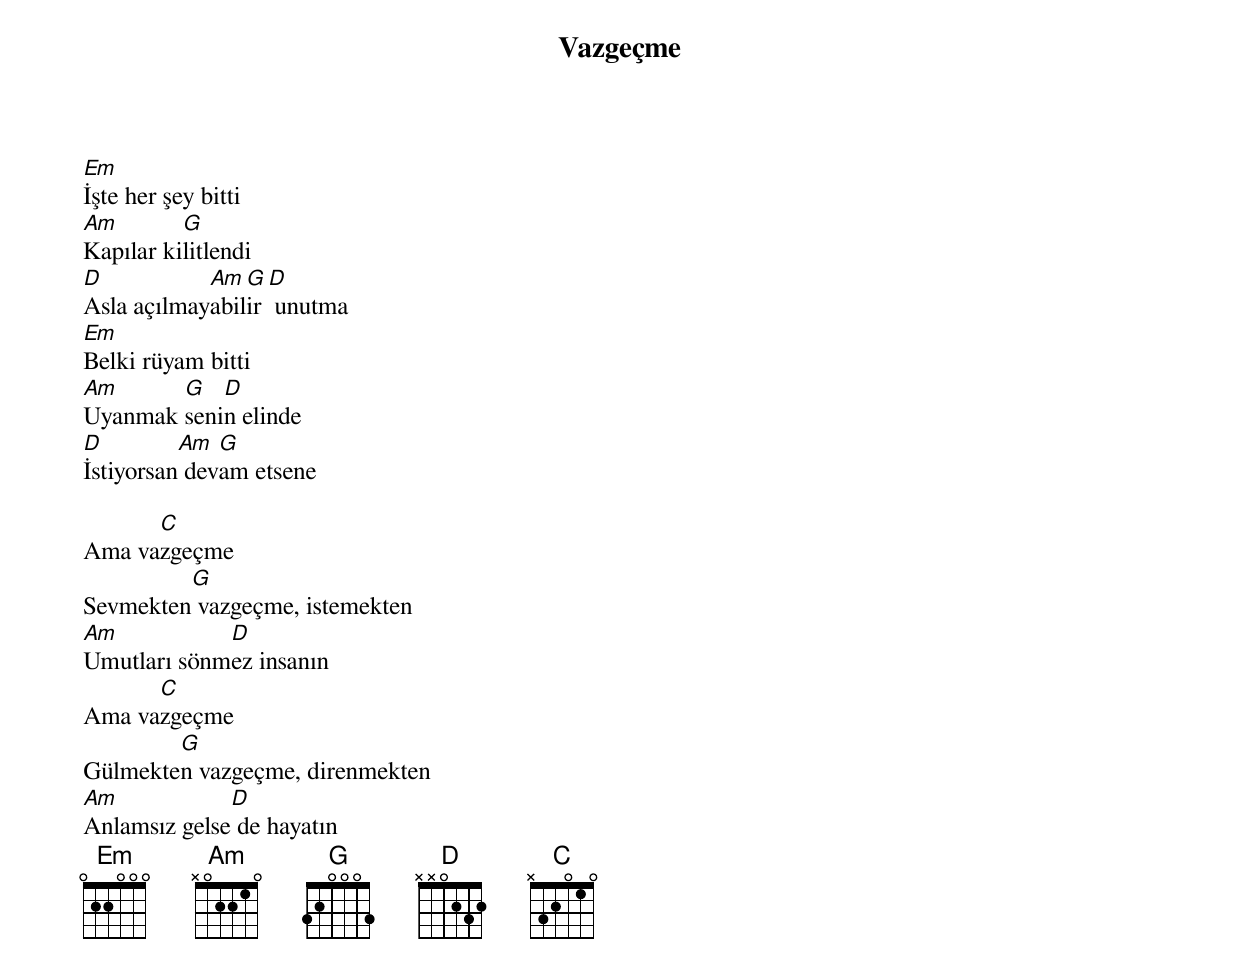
{title: Vazgeçme}
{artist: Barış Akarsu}

Em
İşte her şey bitti
Am        G
Kapılar kilitlendi
D           Am  G D
Asla açılmayabilir unutma
Em
Belki rüyam bitti
Am      G   D
Uyanmak senin elinde
D         Am  G
İstiyorsan devam etsene

      C
Ama vazgeçme
         G
Sevmekten vazgeçme, istemekten
Am           D
Umutları sönmez insanın
      C
Ama vazgeçme
        G
Gülmekten vazgeçme, direnmekten
Am            D
Anlamsız gelse de hayatın
